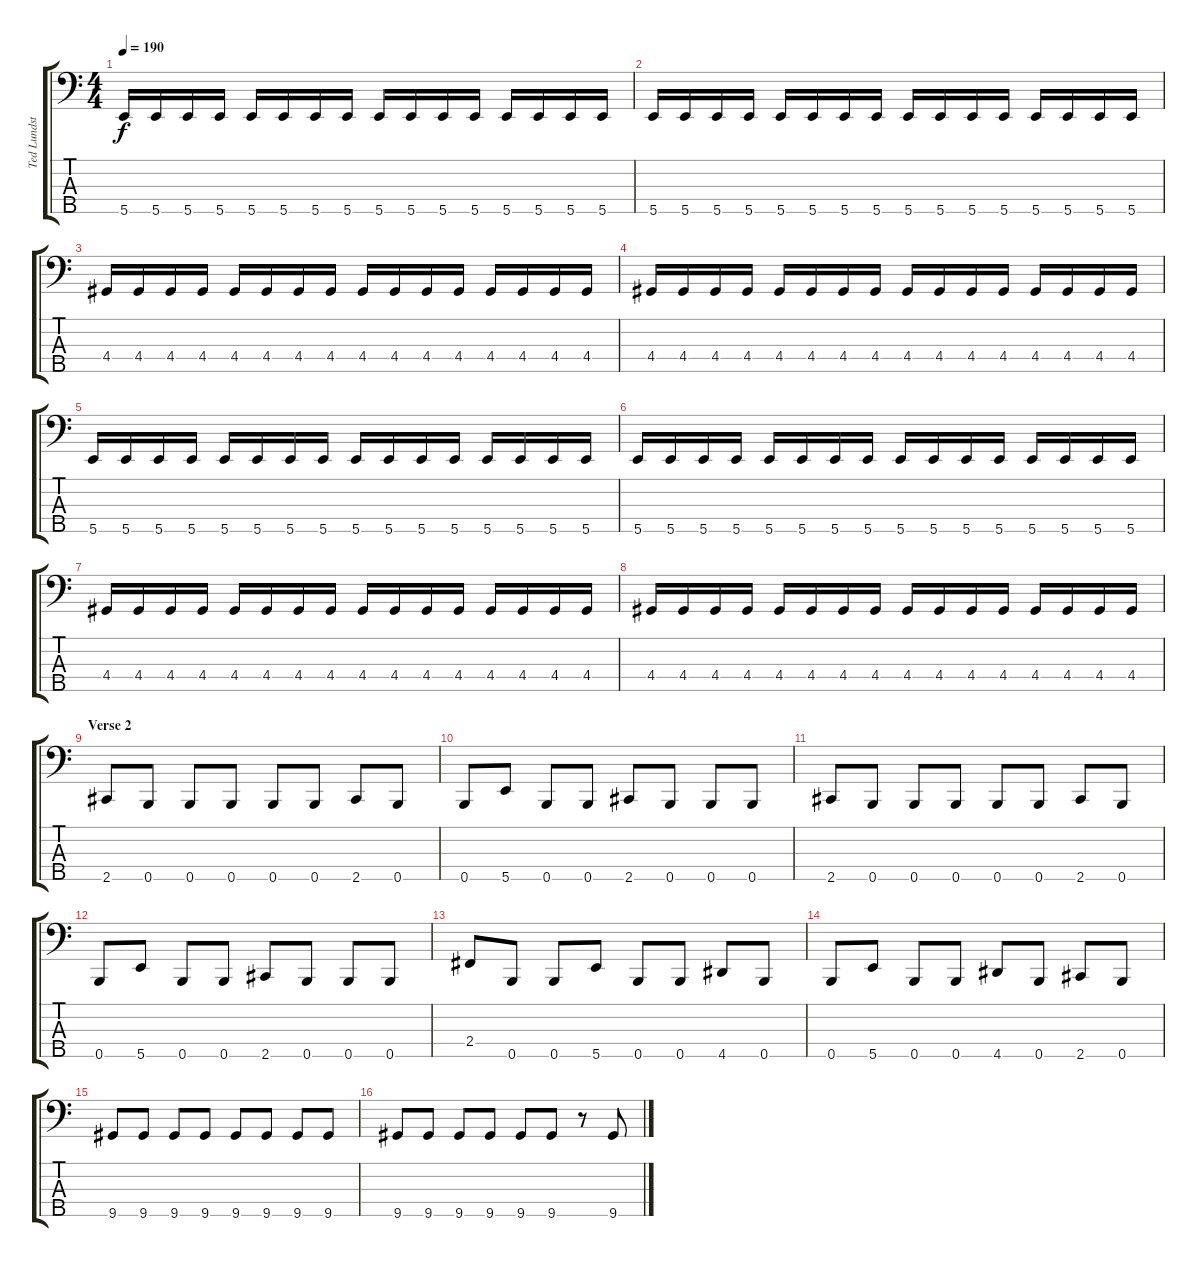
\track ("Ted Lundström" "Ted Lundst") {instrument electricbassfinger}
\staff {score tabs}
\tuning (G2 D2 A1 E1 B0) {hide}
\ts (4 4)
\section ("" "")
\tempo 190
\clef f4
\ks c
5.5.16{dy f} 5.5.16 5.5.16 5.5.16 5.5.16 5.5.16 5.5.16 5.5.16 5.5.16 5.5.16 5.5.16 5.5.16 5.5.16 5.5.16 5.5.16 5.5.16 |
5.5.16 5.5.16 5.5.16 5.5.16 5.5.16 5.5.16 5.5.16 5.5.16 5.5.16 5.5.16 5.5.16 5.5.16 5.5.16 5.5.16 5.5.16 5.5.16 |
4.4.16 4.4.16 4.4.16 4.4.16 4.4.16 4.4.16 4.4.16 4.4.16 4.4.16 4.4.16 4.4.16 4.4.16 4.4.16 4.4.16 4.4.16 4.4.16 |
4.4.16 4.4.16 4.4.16 4.4.16 4.4.16 4.4.16 4.4.16 4.4.16 4.4.16 4.4.16 4.4.16 4.4.16 4.4.16 4.4.16 4.4.16 4.4.16 |
5.5.16 5.5.16 5.5.16 5.5.16 5.5.16 5.5.16 5.5.16 5.5.16 5.5.16 5.5.16 5.5.16 5.5.16 5.5.16 5.5.16 5.5.16 5.5.16 |
5.5.16 5.5.16 5.5.16 5.5.16 5.5.16 5.5.16 5.5.16 5.5.16 5.5.16 5.5.16 5.5.16 5.5.16 5.5.16 5.5.16 5.5.16 5.5.16 |
4.4.16 4.4.16 4.4.16 4.4.16 4.4.16 4.4.16 4.4.16 4.4.16 4.4.16 4.4.16 4.4.16 4.4.16 4.4.16 4.4.16 4.4.16 4.4.16 |
4.4.16 4.4.16 4.4.16 4.4.16 4.4.16 4.4.16 4.4.16 4.4.16 4.4.16 4.4.16 4.4.16 4.4.16 4.4.16 4.4.16 4.4.16 4.4.16 |
\section ("" "Verse 2")
2.5.8 0.5.8 0.5.8 0.5.8 0.5.8 0.5.8 2.5.8 0.5.8 |
0.5.8 5.5.8 0.5.8 0.5.8 2.5.8 0.5.8 0.5.8 0.5.8 |
2.5.8 0.5.8 0.5.8 0.5.8 0.5.8 0.5.8 2.5.8 0.5.8 |
0.5.8 5.5.8 0.5.8 0.5.8 2.5.8 0.5.8 0.5.8 0.5.8 |
2.4.8 0.5.8 0.5.8 5.5.8 0.5.8 0.5.8 4.5.8 0.5.8 |
0.5.8 5.5.8 0.5.8 0.5.8 4.5.8 0.5.8 2.5.8 0.5.8 |
9.5.8 9.5.8 9.5.8 9.5.8 9.5.8 9.5.8 9.5.8 9.5.8 |
9.5.8 9.5.8 9.5.8 9.5.8 9.5.8 9.5.8 r.8 9.5.8
